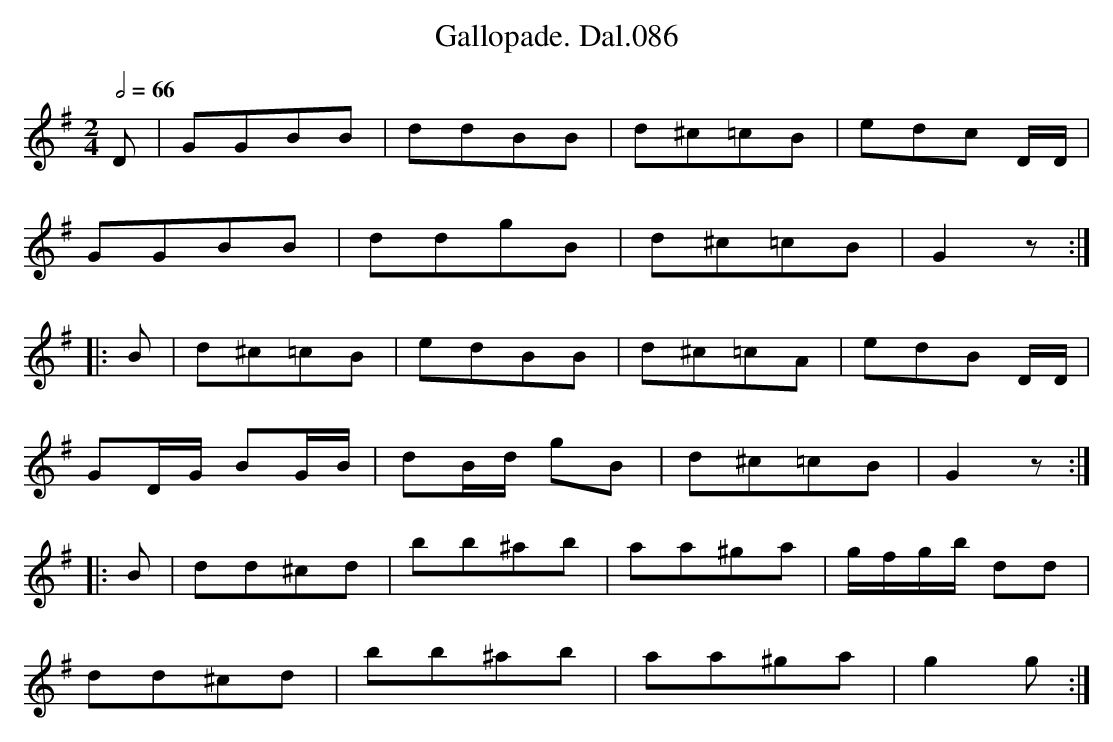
X:1
T:Gallopade. Dal.086
Q:1/2=66
M:2/4
L:1/8
K:G Major
D|GGBB|ddBB|d^c=cB|edc D/D/|
GGBB|ddgB|d^c=cB|G2z1:|
|:B|d^c=cB|edBB|d^c=cA|edB D/D/|
GD/G/ BG/B/|dB/d/ gB|d^c=cB|G2z1:|
|:B|dd^cd|bb^ab|aa^ga|g/f/g/b/ dd|
dd^cd|bb^ab|aa^ga|g2 g:|
